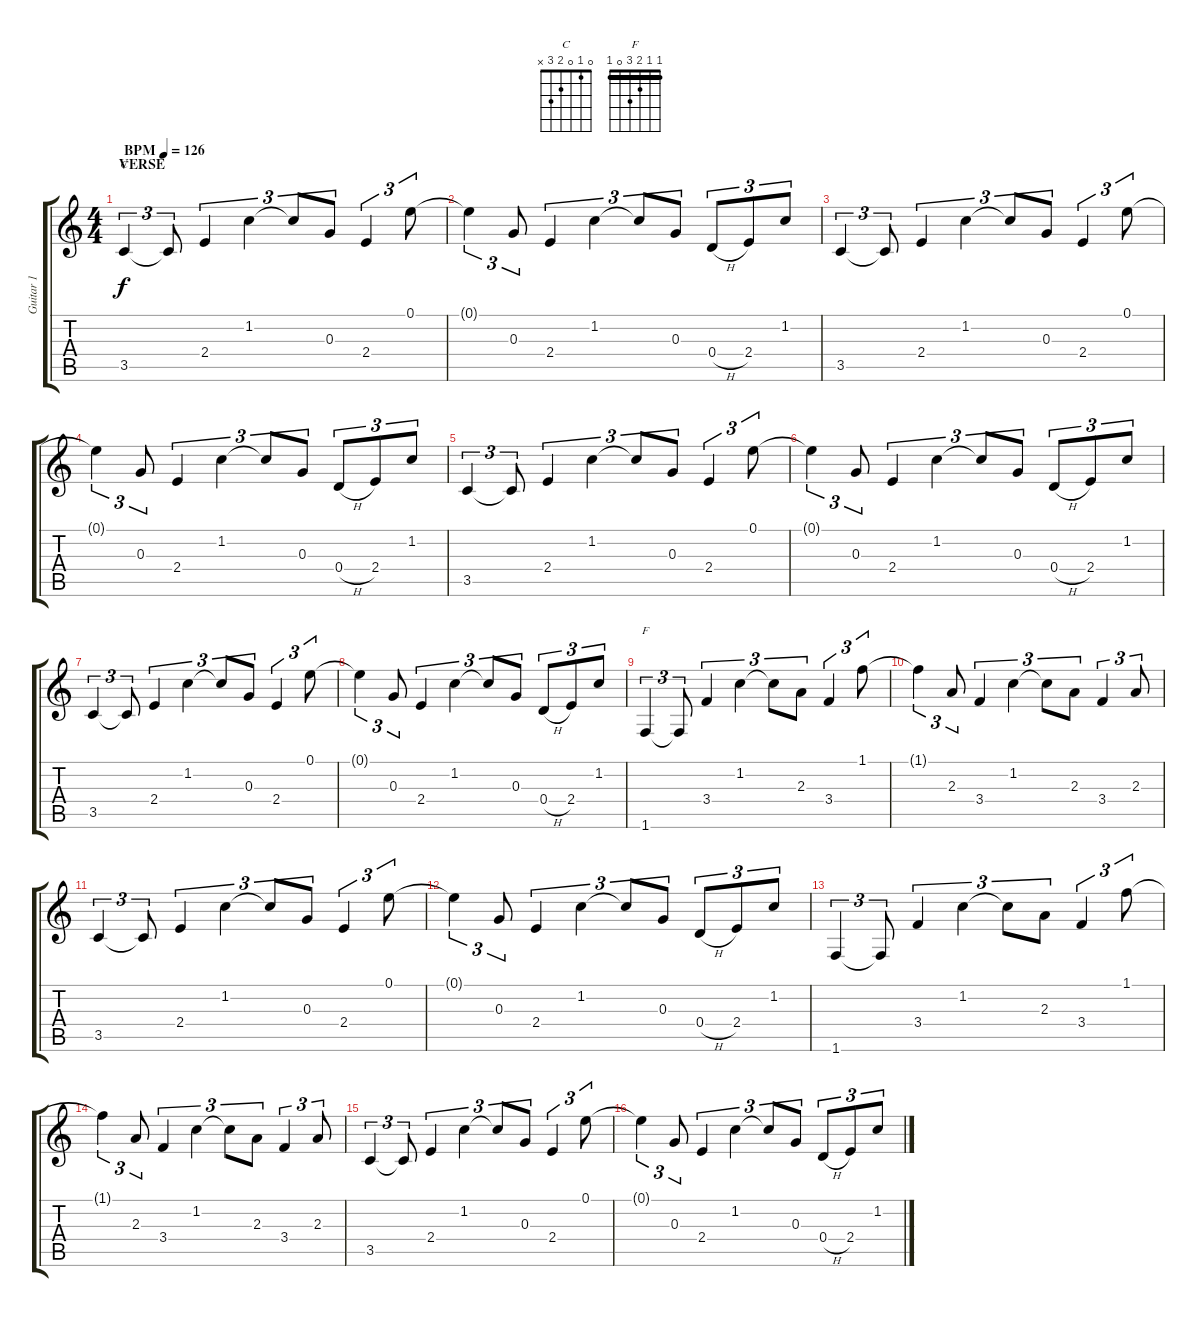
\track ("Guitar 1" "Guitar 1") {instrument acousticguitarnylon}
\staff {score tabs}
\tuning (E4 B3 G3 D3 A2 E2) {hide}
\chord ("C" 0 1 0 2 3 x)
\chord ("F" 1 1 2 3 0 1) {barre 1}
\ts (4 4)
\section ("" "VERSE")
\tempo (126 "BPM")
\clef g2
\ks c
3.5.4{tu (3 2) ch "C" dy f instrument acousticguitarnylon} 3.5{t}.8{tu (3 2)} 2.4.4{tu (3 2)} 1.2.4{tu (3 2)} 1.2{t}.8{tu (3 2)} 0.3.8{tu (3 2)} 2.4.4{tu (3 2)} 0.1.8{tu (3 2)} |
0.1{t}.4{tu (3 2)} 0.3.8{tu (3 2)} 2.4.4{tu (3 2)} 1.2.4{tu (3 2)} 1.2{t}.8{tu (3 2)} 0.3.8{tu (3 2)} 0.4{h}.8{tu (3 2)} 2.4.8{tu (3 2)} 1.2.8{tu (3 2)} |
3.5.4{tu (3 2)} 3.5{t}.8{tu (3 2)} 2.4.4{tu (3 2)} 1.2.4{tu (3 2)} 1.2{t}.8{tu (3 2)} 0.3.8{tu (3 2)} 2.4.4{tu (3 2)} 0.1.8{tu (3 2)} |
0.1{t}.4{tu (3 2)} 0.3.8{tu (3 2)} 2.4.4{tu (3 2)} 1.2.4{tu (3 2)} 1.2{t}.8{tu (3 2)} 0.3.8{tu (3 2)} 0.4{h}.8{tu (3 2)} 2.4.8{tu (3 2)} 1.2.8{tu (3 2)} |
3.5.4{tu (3 2)} 3.5{t}.8{tu (3 2)} 2.4.4{tu (3 2)} 1.2.4{tu (3 2)} 1.2{t}.8{tu (3 2)} 0.3.8{tu (3 2)} 2.4.4{tu (3 2)} 0.1.8{tu (3 2)} |
0.1{t}.4{tu (3 2)} 0.3.8{tu (3 2)} 2.4.4{tu (3 2)} 1.2.4{tu (3 2)} 1.2{t}.8{tu (3 2)} 0.3.8{tu (3 2)} 0.4{h}.8{tu (3 2)} 2.4.8{tu (3 2)} 1.2.8{tu (3 2)} |
3.5.4{tu (3 2)} 3.5{t}.8{tu (3 2)} 2.4.4{tu (3 2)} 1.2.4{tu (3 2)} 1.2{t}.8{tu (3 2)} 0.3.8{tu (3 2)} 2.4.4{tu (3 2)} 0.1.8{tu (3 2)} |
0.1{t}.4{tu (3 2)} 0.3.8{tu (3 2)} 2.4.4{tu (3 2)} 1.2.4{tu (3 2)} 1.2{t}.8{tu (3 2)} 0.3.8{tu (3 2)} 0.4{h}.8{tu (3 2)} 2.4.8{tu (3 2)} 1.2.8{tu (3 2)} |
1.6.4{tu (3 2) ch "F"} 1.6{t}.8{tu (3 2)} 3.4.4{tu (3 2)} 1.2.4{tu (3 2)} 1.2{t}.8{tu (3 2)} 2.3.8{tu (3 2)} 3.4.4{tu (3 2)} 1.1.8{tu (3 2)} |
1.1{t}.4{tu (3 2)} 2.3.8{tu (3 2)} 3.4.4{tu (3 2)} 1.2.4{tu (3 2)} 1.2{t}.8{tu (3 2)} 2.3.8{tu (3 2)} 3.4.4{tu (3 2)} 2.3.8{tu (3 2)} |
3.5.4{tu (3 2)} 3.5{t}.8{tu (3 2)} 2.4.4{tu (3 2)} 1.2.4{tu (3 2)} 1.2{t}.8{tu (3 2)} 0.3.8{tu (3 2)} 2.4.4{tu (3 2)} 0.1.8{tu (3 2)} |
0.1{t}.4{tu (3 2)} 0.3.8{tu (3 2)} 2.4.4{tu (3 2)} 1.2.4{tu (3 2)} 1.2{t}.8{tu (3 2)} 0.3.8{tu (3 2)} 0.4{h}.8{tu (3 2)} 2.4.8{tu (3 2)} 1.2.8{tu (3 2)} |
1.6.4{tu (3 2)} 1.6{t}.8{tu (3 2)} 3.4.4{tu (3 2)} 1.2.4{tu (3 2)} 1.2{t}.8{tu (3 2)} 2.3.8{tu (3 2)} 3.4.4{tu (3 2)} 1.1.8{tu (3 2)} |
1.1{t}.4{tu (3 2)} 2.3.8{tu (3 2)} 3.4.4{tu (3 2)} 1.2.4{tu (3 2)} 1.2{t}.8{tu (3 2)} 2.3.8{tu (3 2)} 3.4.4{tu (3 2)} 2.3.8{tu (3 2)} |
3.5.4{tu (3 2)} 3.5{t}.8{tu (3 2)} 2.4.4{tu (3 2)} 1.2.4{tu (3 2)} 1.2{t}.8{tu (3 2)} 0.3.8{tu (3 2)} 2.4.4{tu (3 2)} 0.1.8{tu (3 2)} |
0.1{t}.4{tu (3 2)} 0.3.8{tu (3 2)} 2.4.4{tu (3 2)} 1.2.4{tu (3 2)} 1.2{t}.8{tu (3 2)} 0.3.8{tu (3 2)} 0.4{h}.8{tu (3 2)} 2.4.8{tu (3 2)} 1.2.8{tu (3 2)}
